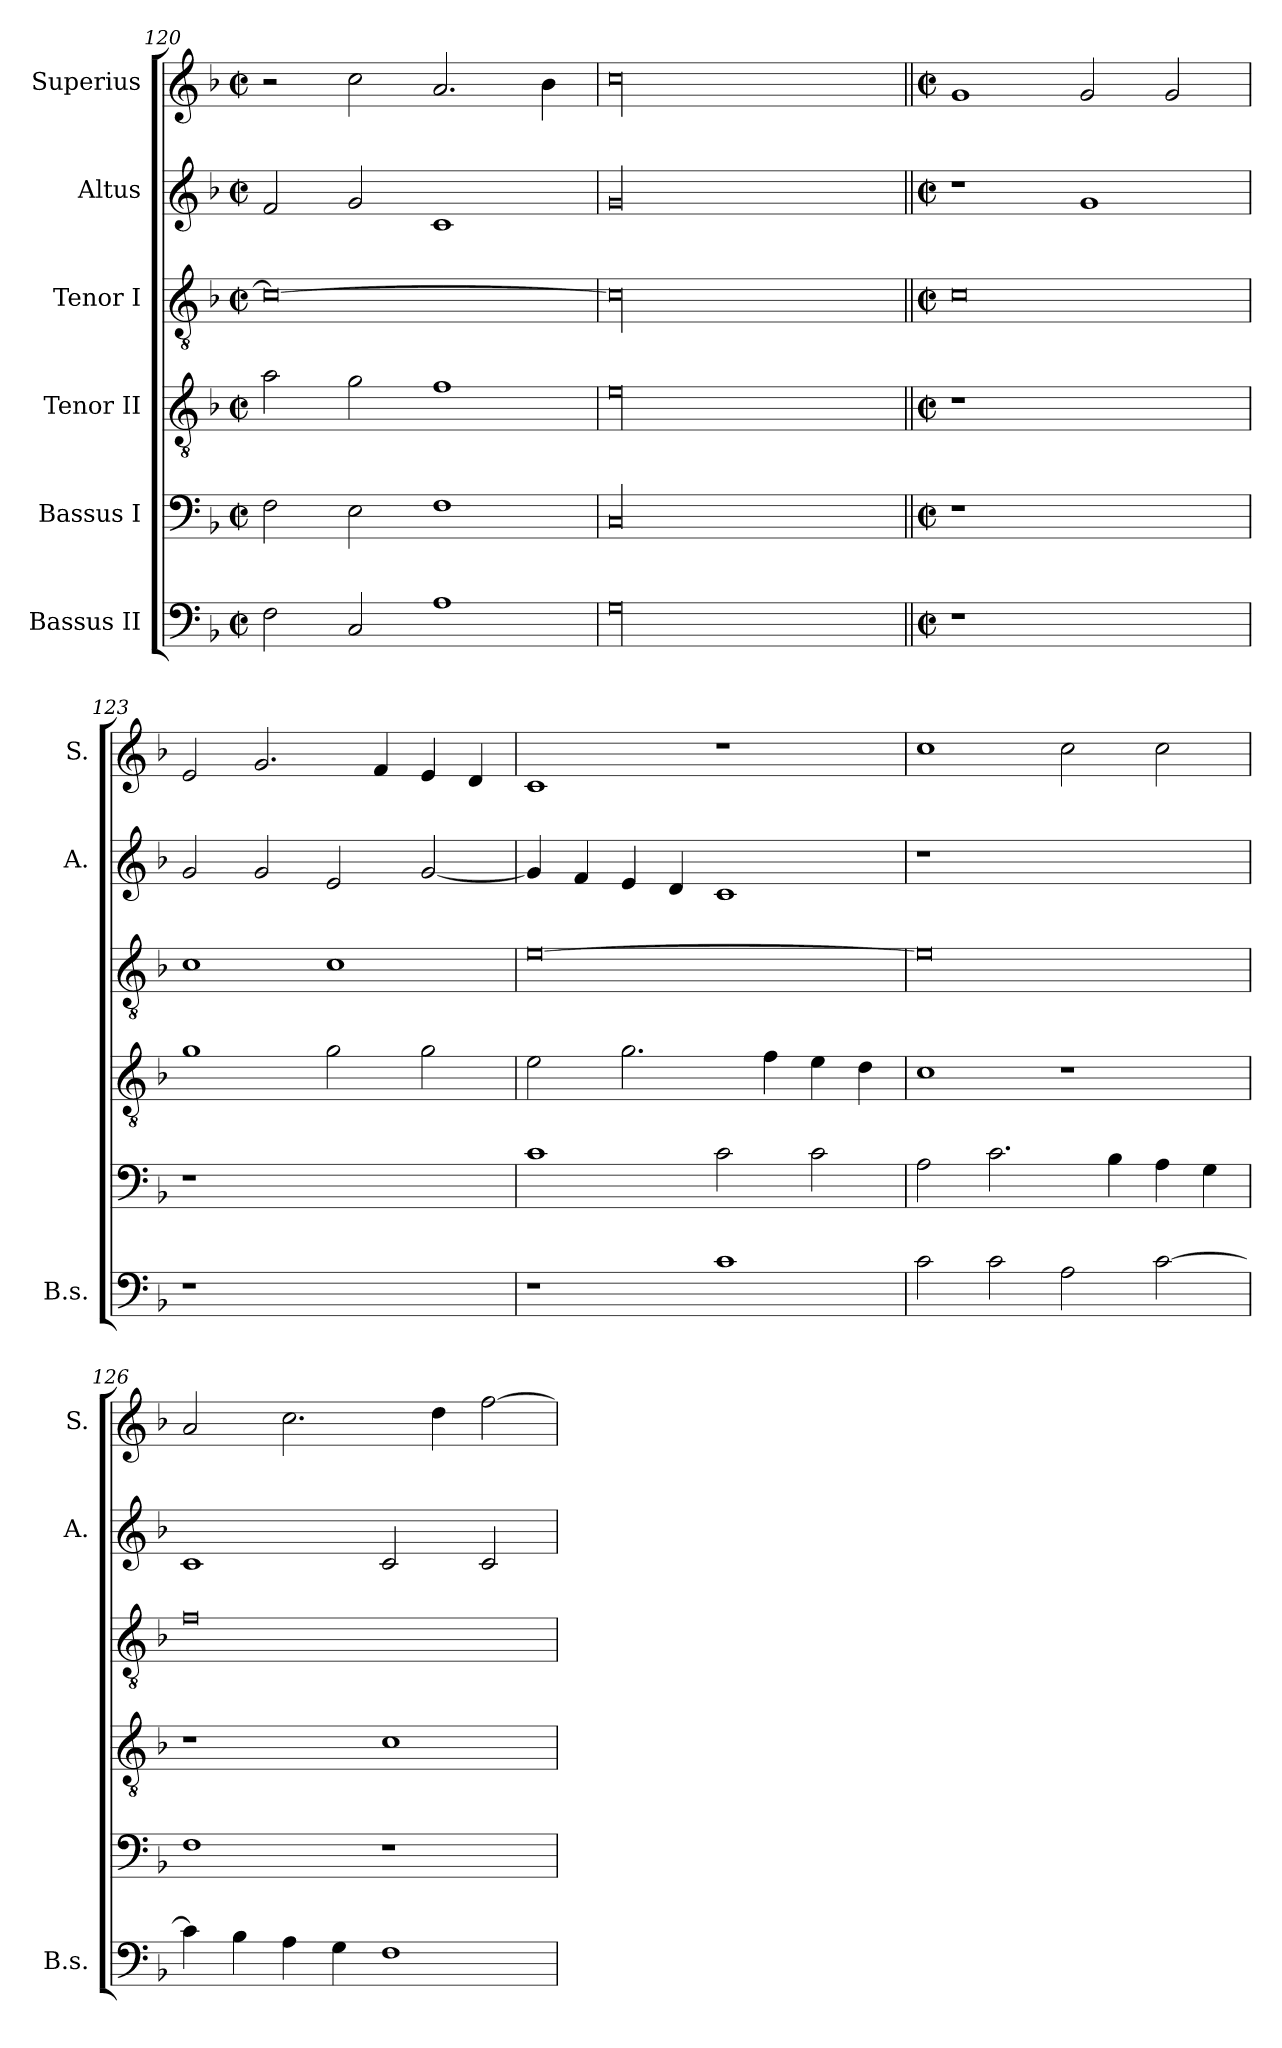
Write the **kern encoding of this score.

**kern	**kern	**kern	**kern	**kern	**kern
*part6	*part5	*part4	*part3	*part2	*part1
*staff6	*staff5	*staff4	*staff3	*staff2	*staff1
*I"Bassus II	*I"Bassus I	*I"Tenor II	*I"Tenor I	*I"Altus	*I"Superius
*I'B.s.	*	*	*	*I'A.	*I'S.
*clefF4	*clefF4	*clefGv2	*clefGv2	*clefG2	*clefG2
*	*	*ITrd7c12	*ITrd7c12	*	*
*k[b-]	*k[b-]	*k[b-]	*k[b-]	*k[b-]	*k[b-]
*F:	*F:	*F:	*F:	*F:	*F:
*M2/2	*M2/2	*M2/2	*M2/2	*M2/2	*M2/2
*met(c|)	*met(c|)	*met(c|)	*met(c|)	*met(c|)	*met(c|)
=120	=120	=120	=120	=120	=120
2Fi\	2Fi\	2Ai\	0Ci_>	2fi/	2r
2Ci/	2Ei\	2Gi\	.	2gi/	2cci\
1Ai	1Fi	1Fi	.	1ci	2.ai/
.	.	.	.	.	4b-i\
=121	=121	=121	=121	=121	=121
00Gi	00Ci	00Ei	00Ci]	00gi	00cci
!!LO:PB:g=z
=122||	=122||	=122||	=122||	=122||	=122||
*M2/2	*M2/2	*M2/2	*M2/2	*M2/2	*M2/2
*met(c|)	*met(c|)	*met(c|)	*met(c|)	*met(c|)	*met(c|)
!LO:N:vis=1	!LO:N:vis=1	!LO:N:vis=1	!	!	!
1r	1r	1r	0Ci	1r	1gi
1ryy	1ryy	1ryy	.	1gi	2gi/
.	.	.	.	.	2gi/
=123	=123	=123	=123	=123	=123
!LO:N:vis=1	!LO:N:vis=1	!	!	!	!
1r	1r	1Gi	1Ci	2gi/	2ei/
.	.	.	.	2gi/	2.gi/
1ryy	1ryy	2Gi\	1Ci	2ei/	.
.	.	.	.	.	4fi/
.	.	2Gi\	.	[<2gi/	4ei/
.	.	.	.	.	4di/
=124	=124	=124	=124	=124	=124
1r	1ci	2Ei\	[>0Ei	4gi/]	1ci
.	.	.	.	4fi/	.
.	.	2.Gi\	.	4ei/	.
.	.	.	.	4di/	.
1ci	2ci\	.	.	1ci	1r
.	.	4Fi\	.	.	.
.	2ci\	4Ei\	.	.	.
.	.	4Di\	.	.	.
=125	=125	=125	=125	=125	=125
!	!	!	!	!LO:N:vis=1	!
2ci\	2Ai\	1Ci	0Ei]	1r	1cci
2ci\	2.ci\	.	.	.	.
2Ai\	.	1r	.	1ryy	2cci\
.	4B-i\	.	.	.	.
[>2ci\	4Ai\	.	.	.	2cci\
.	4Gi\	.	.	.	.
!!LO:LB:g=z
=126	=126	=126	=126	=126	=126
4ci\]	1Fi	1r	0Fi	1ci	2ai/
4B-i\	.	.	.	.	.
4Ai\	.	.	.	.	2.cci\
4Gi\	.	.	.	.	.
1Fi	1r	1Ci	.	2ci/	.
.	.	.	.	.	4ddi\
.	.	.	.	2ci/	[>2ffi\
=	=	=	=	=	=
*-	*-	*-	*-	*-	*-
